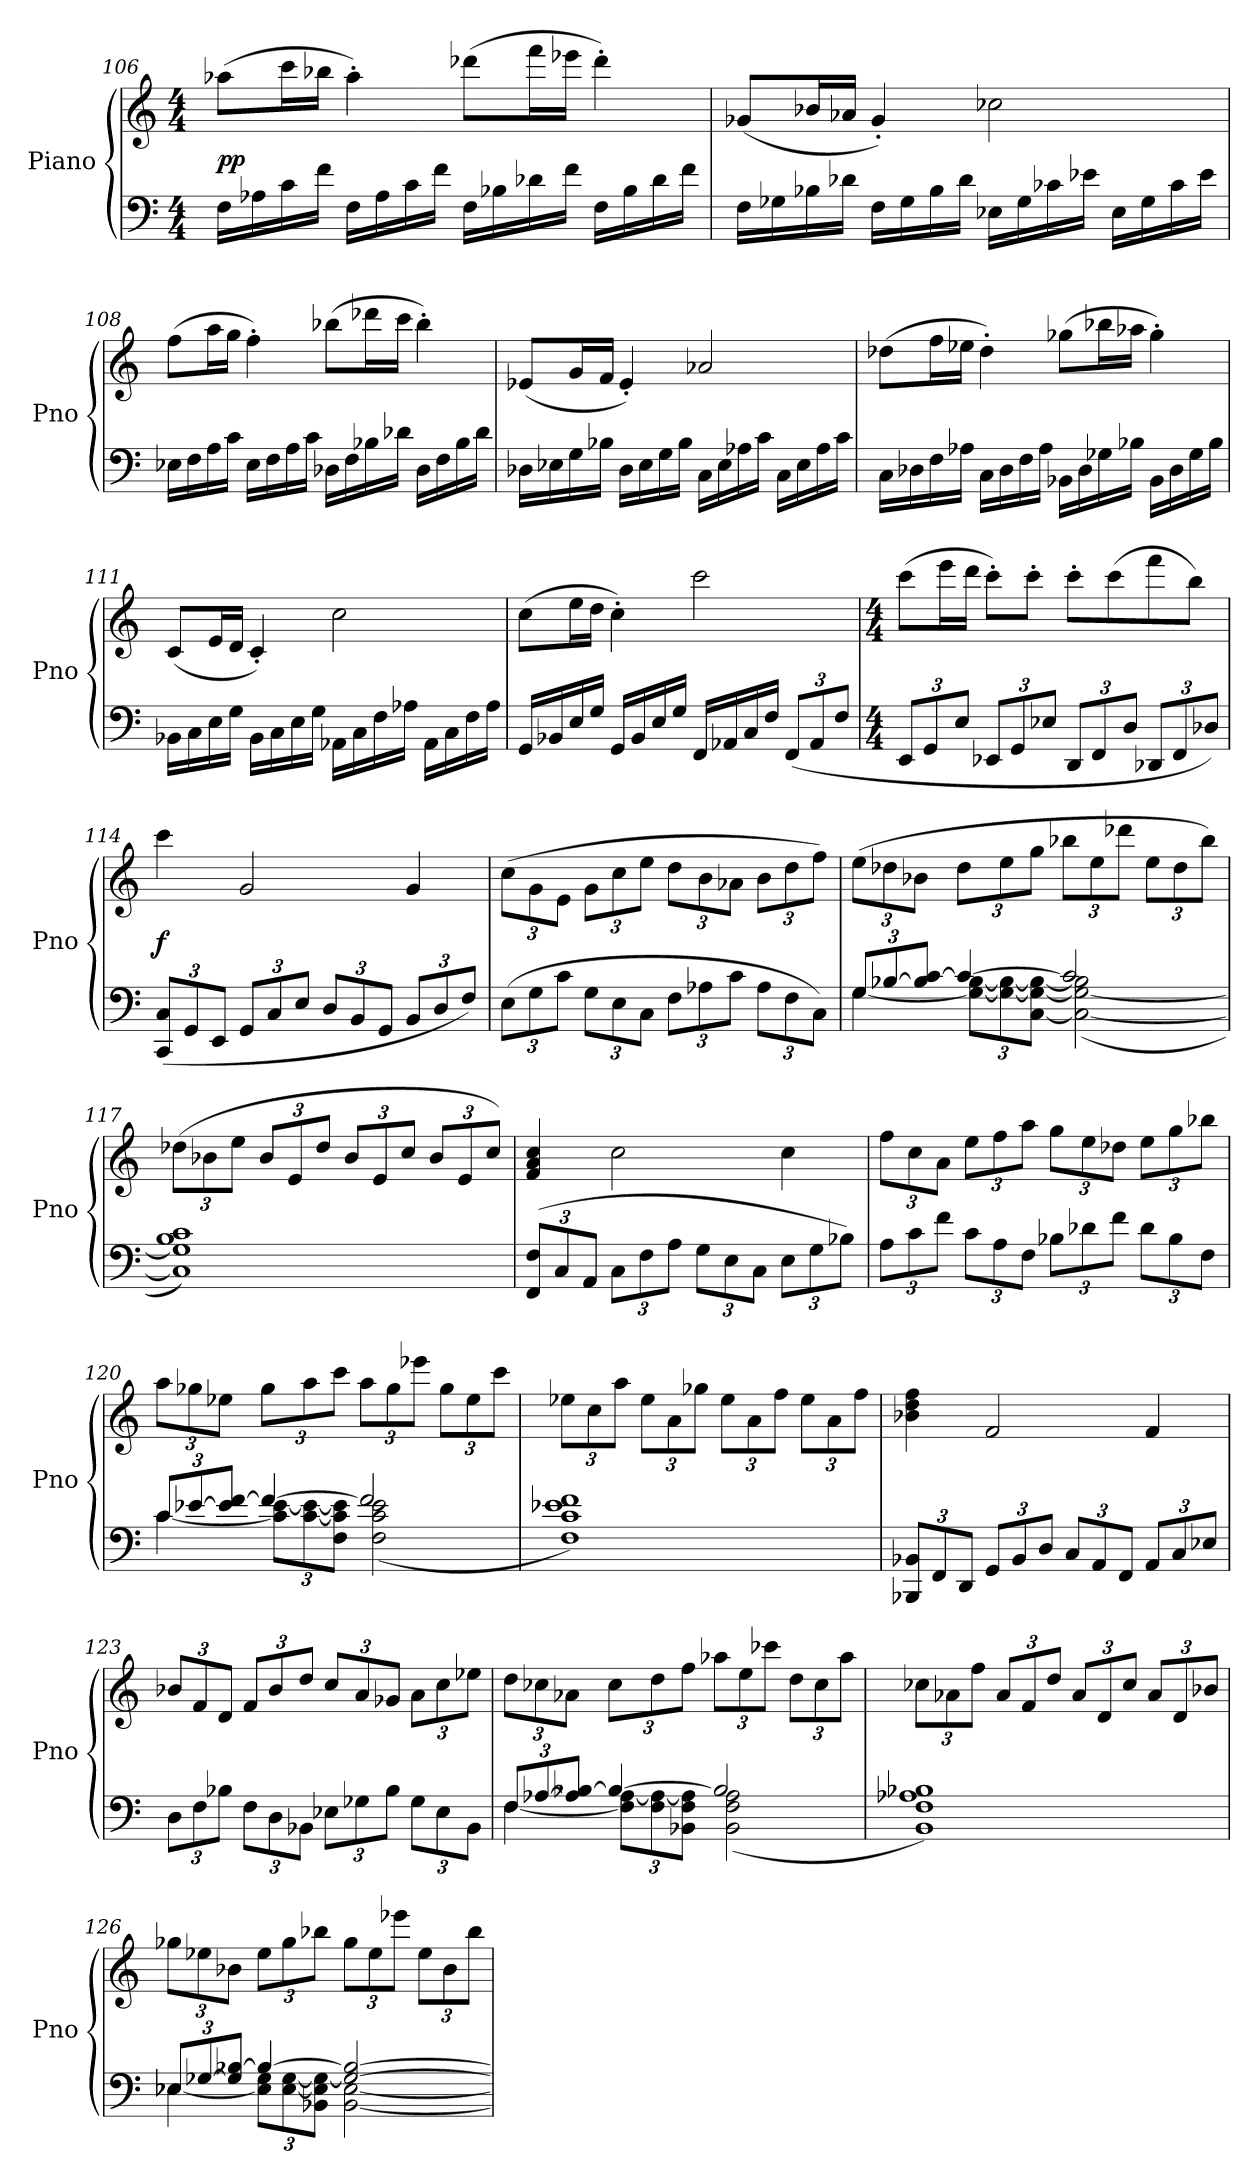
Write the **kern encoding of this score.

**kern	**kern	**dynam
*part1	*part1	*part1
*staff2	*staff1	*staff1/2
*I"Piano	*	*
*I'Pno	*	*
*clefF4	*clefG2	*
*k[]	*k[]	*
*C:	*C:	*
*M4/4	*M4/4	*
=106	=106	=106
16F\LL	(8aa-X\L	pp
16A-X\	.	.
16c\	16ccc\L	.
16f\JJ	16bb-X\JJ	.
16F\LL	4aa-'\)	.
16A-\	.	.
16c\	.	.
16f\JJ	.	.
16F\LL	(8ddd-X\L	.
16B-X\	.	.
16d-X\	16fff\L	.
16f\JJ	16eee-X\JJ	.
16F\LL	4ddd-'\)	.
16B-\	.	.
16d-\	.	.
16f\JJ	.	.
=107	=107	=107
16F\LL	(8g-X/L	.
16G-X\	.	.
16B-X\	16b-X/L	.
16d-X\JJ	16a-X/JJ	.
16F\LL	4g-'/)	.
16G-\	.	.
16B-\	.	.
16d-\JJ	.	.
16E-X\LL	2cc-X\	.
16G-\	.	.
16c-X\	.	.
16e-X\JJ	.	.
16E-\LL	.	.
16G-\	.	.
16c-\	.	.
16e-\JJ	.	.
=108	=108	=108
16E-X\LL	(8ff\L	.
16F\	.	.
16A\	16aa\L	.
16c\JJ	16gg\JJ	.
16E-\LL	4ff'\)	.
16F\	.	.
16A\	.	.
16c\JJ	.	.
16D-X\LL	(8bb-X\L	.
16F\	.	.
16B-X\	16ddd-X\L	.
16d-X\JJ	16ccc\JJ	.
16D-\LL	4bb-'\)	.
16F\	.	.
16B-\	.	.
16d-\JJ	.	.
=109	=109	=109
16D-X\LL	(8e-X/L	.
16E-X\	.	.
16G\	16g/L	.
16B-X\JJ	16f/JJ	.
16D-\LL	4e-'/)	.
16E-\	.	.
16G\	.	.
16B-\JJ	.	.
16C\LL	2a-X/	.
16E-\	.	.
16A-X\	.	.
16c\JJ	.	.
16C\LL	.	.
16E-\	.	.
16A-\	.	.
16c\JJ	.	.
=110	=110	=110
16C\LL	(8dd-X\L	.
16D-X\	.	.
16F\	16ff\L	.
16A-X\JJ	16ee-X\JJ	.
16C\LL	4dd-'\)	.
16D-\	.	.
16F\	.	.
16A-\JJ	.	.
16BB-X\LL	(8gg-X\L	.
16D-\	.	.
16G-X\	16bb-X\L	.
16B-X\JJ	16aa-X\JJ	.
16BB-\LL	4gg-'\)	.
16D-\	.	.
16G-\	.	.
16B-\JJ	.	.
=111	=111	=111
16BB-X\LL	(8c/L	.
16C\	.	.
16E\	16e/L	.
16G\JJ	16d/JJ	.
16BB-\LL	4c'/)	.
16C\	.	.
16E\	.	.
16G\JJ	.	.
16AA-X\LL	2cc\	.
16C\	.	.
16F\	.	.
16A-X\JJ	.	.
16AA-\LL	.	.
16C\	.	.
16F\	.	.
16A-\JJ	.	.
=112	=112	=112
16GG/LL	(8cc\L	.
16BB-X/	.	.
16E/	16ee\L	.
16G/JJ	16dd\JJ	.
16GG/LL	4cc'\)	.
16BB-/	.	.
16E/	.	.
16G/JJ	.	.
16FF/LL	2ccc\	.
16AA-X/	.	.
16C/	.	.
16F/JJ	.	.
(12FF/L	.	.
12AA-/	.	.
12F/J	.	.
=113	=113	=113
*M4/4	*M4/4	*
12EE/L	(8ccc\L	.
12GG/	.	.
.	16eee\L	.
12E/J	.	.
.	16ddd\JJ	.
12EE-X/L	8ccc'\L)	.
12GG/	.	.
.	8ccc'\J	.
12E-X/J	.	.
12DD/L	8ccc'\L	.
12FF/	.	.
.	(8ccc\	.
12D/J	.	.
12DD-X/L	8fff\	.
12FF/	.	.
.	8bb\J)	.
12D-X/J)	.	.
=114	=114	=114
(12CC/ 12C/L	4ccc\	f
12GG/	.	.
12EE/J	.	.
12GG/L	2g/	.
12C/	.	.
12E/J	.	.
12D/L	.	.
12BB/	.	.
12GG/J	.	.
12BB/L	4g/	.
12D/	.	.
12F/J)	.	.
=115	=115	=115
(12E\L	(12cc\L	.
12G\	12g\	.
12c\J	12e\J	.
12G\L	12g\L	.
12E\	12cc\	.
12C\J	12ee\J	.
12F\L	12dd\L	.
12A-X\	12b\	.
12c\J	12a-X\J	.
12A-\L	12b\L	.
12F\	12dd\	.
12C\J)	12ff\J)	.
=116	=116	=116
*^	*	*
12G/L	[4G\	(12ee\L	.
[12B-X/	.	12dd-X\	.
12B-]/ [12c/J	.	12b-X\J	.
4c/_	12G_\ [12B-\L	12dd-\L	.
.	12G_\ 12B-_\	12ee\	.
.	[12C\ 12G_\ 12B-_\J	12gg\J	.
2c/]	(2C_\ 2G_\ 2B-]\	12bb-X\L	.
.	.	12ee\	.
.	.	12ddd-X\J	.
.	.	12ee\L	.
.	.	12dd-\	.
.	.	12bb-\J)	.
*v	*v	*	*
=117	=117	=117
1C] 1G] 1B 1c)	(12dd-X\L	.
.	12b-X\	.
.	12ee\J	.
.	12b-/L	.
.	12e/	.
.	12dd-/J	.
.	12b-/L	.
.	12e/	.
.	12cc/J	.
.	12b-/L	.
.	12e/	.
.	12cc/J)	.
=118	=118	=118
(12FF/ 12F/L	4f/ 4a/ 4cc/	.
12C/	.	.
12AA/J	.	.
12C\L	2cc\	.
12F\	.	.
12A\J	.	.
12G\L	.	.
12E\	.	.
12C\J	.	.
12E\L	4cc\	.
12G\	.	.
12B-X\J)	.	.
=119	=119	=119
12A\L	12ff\L	.
12c\	12cc\	.
12f\J	12a\J	.
12c\L	12ee\L	.
12A\	12ff\	.
12F\J	12aa\J	.
12B-X\L	12gg\L	.
12d-X\	12ee\	.
12f\J	12dd-X\J	.
12d-\L	12ee\L	.
12B-\	12gg\	.
12F\J	12bb-X\J	.
=120	=120	=120
*^	*	*
12c/L	[4c\	12aa\L	.
[12e-X/	.	12gg-X\	.
12e-]/ [12f/J	.	12ee-X\J	.
4f/_	12c]\ [12e-\L	12gg-\L	.
.	[12c\ 12e-_\	12aa\	.
.	12F\ 12c]\ 12e-]\J	12ccc\J	.
2f/]	(2F\ 2c\ 2e-\	12aa\L	.
.	.	12gg-\	.
.	.	12eee-X\J	.
.	.	12gg-\L	.
.	.	12ee-\	.
.	.	12ccc\J	.
*v	*v	*	*
=121	=121	=121
1F 1c 1e-X 1f)	12ee-X\L	.
.	12cc\	.
.	12aa\J	.
.	12ee-\L	.
.	12a\	.
.	12gg-X\J	.
.	12ee-\L	.
.	12a\	.
.	12ff\J	.
.	12ee-\L	.
.	12a\	.
.	12ff\J	.
=122	=122	=122
12BBB-X/ 12BB-X/L	4b-X\ 4dd\ 4ff\	.
12FF/	.	.
12DD/J	.	.
12GG/L	2f/	.
12BB-/	.	.
12D/J	.	.
12C/L	.	.
12AA/	.	.
12FF/J	.	.
12AA/L	4f/	.
12C/	.	.
12E-X/J	.	.
=123	=123	=123
12D\L	12b-X/L	.
12F\	12f/	.
12B-X\J	12d/J	.
12F\L	12f/L	.
12D\	12b-/	.
12BB-X\J	12dd/J	.
12E-X\L	12cc/L	.
12G-X\	12a/	.
12B-\J	12g-X/J	.
12G-\L	12a\L	.
12E-\	12cc\	.
12BB-\J	12ee-X\J	.
=124	=124	=124
*^	*	*
12F/L	[4F\	12dd\L	.
[12A-X/	.	12cc-X\	.
12A-]/ [12B-X/J	.	12a-X\J	.
4B-/_	12F]\ [12A-\L	12cc-\L	.
.	12F\ 12A-_\	12dd\	.
.	12BB-X\ 12F\ 12A-]\J	12ff\J	.
2B-/]	(2BB-\ 2F\ 2A-\	12aa-X\L	.
.	.	12ee\	.
.	.	12ccc-X\J	.
.	.	12dd\L	.
.	.	12cc-\	.
.	.	12aa-\J	.
*v	*v	*	*
=125	=125	=125
1BB 1F 1A-X 1B-X)	12cc-X\L	.
.	12a-X\	.
.	12ff\J	.
.	12a-/L	.
.	12f/	.
.	12dd/J	.
.	12a-/L	.
.	12d/	.
.	12cc-/J	.
.	12a-/L	.
.	12d/	.
.	12b-X/J	.
=126	=126	=126
*^	*	*
12E-X/L	[4E-X\	12gg-X\L	.
[12G-X/	.	12ee-X\	.
12G-]/ [12B-X/J	.	12b-X\J	.
4B-/_	12E-]\ 12G-\L	12ee-\L	.
.	[12E-\ [12G-\	12gg-\	.
.	12BB-X\ 12E-]\ 12G-_\J	12bb-X\J	.
2G-_/ 2B-_/	[2BB-\ [2E-\	12gg-\L	.
.	.	12ee-\	.
.	.	12eee-X\J	.
.	.	12ee-\L	.
.	.	12b-\	.
.	.	12bb-\J	.
*v	*v	*	*
=	=	=
*-	*-	*-
